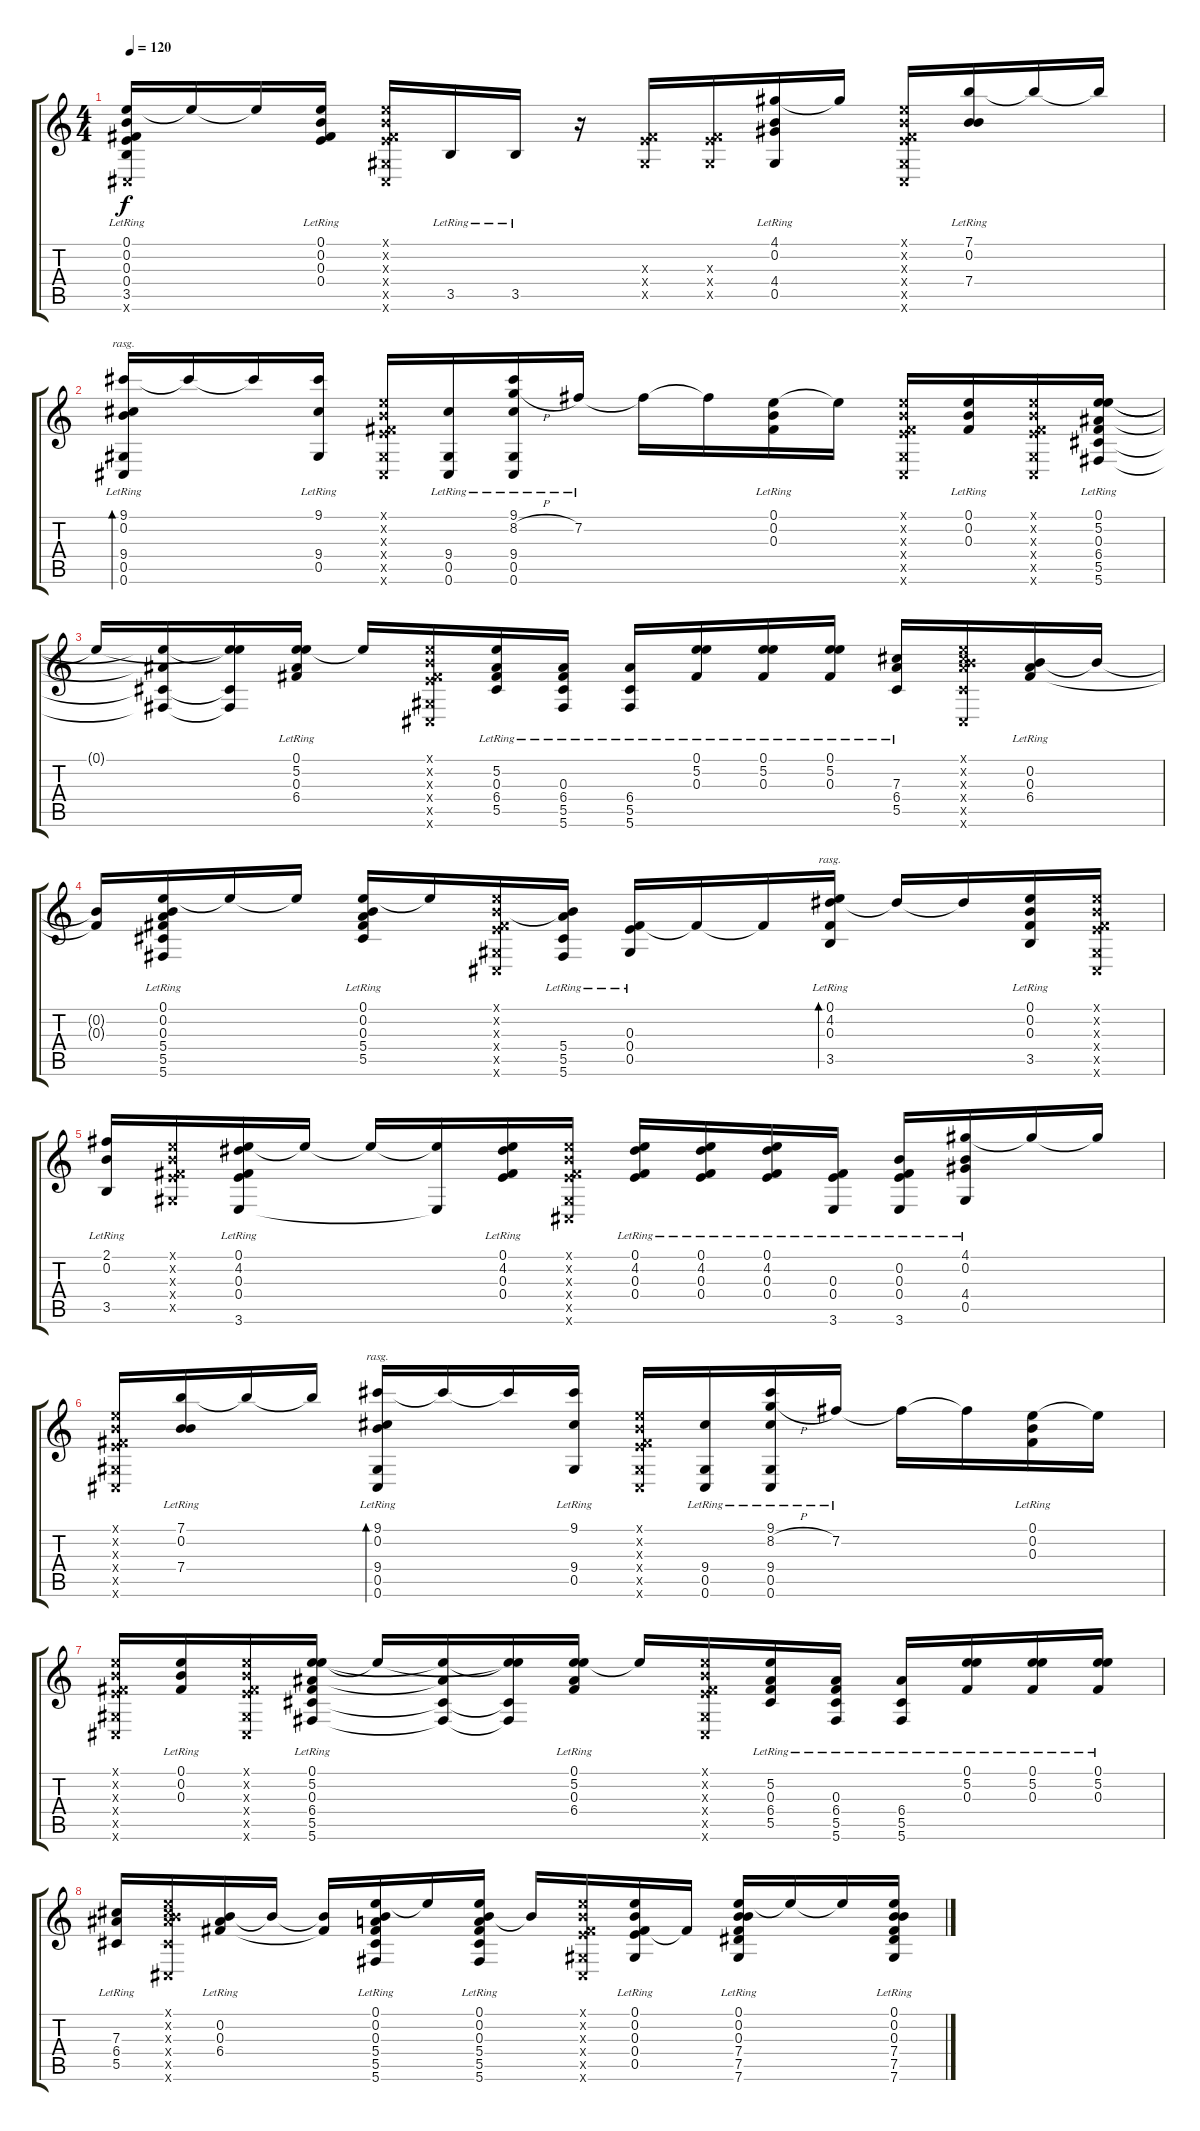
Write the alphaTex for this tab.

\track "" {instrument acousticguitarsteel}
\staff {score tabs}
\tuning (E4 B3 Gb3 E3 Ab2 Db2) {hide}
\ts (4 4)
\tempo 120
\clef g2
\ks c
(0.1{lr} 0.2{lr} 0.3{lr} 0.4{lr} 3.5{lr} 0.6{x}).16{dy f} 0.1{t}.16 0.1{t}.16 (0.1{lr} 0.2{lr} 0.3{lr} 0.4{lr}).16 (0.1{x} 0.2{x} 0.3{x} 0.4{x} 0.5{x} 0.6{x}).16 3.5{lr}.16 3.5{lr}.16 r.16 (0.3{x} 0.4{x} 0.5{x}).16 (0.3{x} 0.4{x} 0.5{x}).16 (4.1{lr} 0.2{lr} 4.4{lr} 0.5{lr}).16 4.1{t}.16 (0.1{x} 0.2{x} 0.3{x} 0.4{x} 0.5{x} 0.6{x}).16 (7.1{lr} 0.2{lr} 7.4{lr}).16 7.1{t}.16 7.1{t}.16 |
(9.1{lr} 0.2{lr} 9.4{lr} 0.5{lr} 0.6{lr}).16{bd 60 rasg ii} 9.1{t}.16 9.1{t}.16 (9.1{lr} 9.4{lr} 0.5{lr}).16 (0.1{x} 0.2{x} 0.3{x} 0.4{x} 0.5{x} 0.6{x}).16 (9.4{lr} 0.5{lr} 0.6{lr}).16 (9.1{lr} 8.2{h lr} 9.4{lr} 0.5{lr} 0.6{lr}).16 7.2{lr}.16 7.2{t}.16 7.2{t}.16 (0.1{lr} 0.2{lr} 0.3{lr}).16 0.1{t}.16 (0.1{x} 0.2{x} 0.3{x} 0.4{x} 0.5{x} 0.6{x}).16 (0.1{lr} 0.2{lr} 0.3{lr}).16 (0.1{x} 0.2{x} 0.3{x} 0.4{x} 0.5{x} 0.6{x}).16 (0.1{lr} 5.2{lr} 0.3{lr} 6.4{lr} 5.5{lr} 5.6{lr}).16 |
0.1{t}.16 (5.2{t} 6.4{t} 5.5{t} 5.6{t}).16 (0.1{t} 5.2{t} 5.5{t} 5.6{t}).16 (0.1{lr} 5.2{lr} 0.3{lr} 6.4{lr}).16 5.2{t}.16 (0.1{x} 0.2{x} 0.3{x} 0.4{x} 0.5{x} 0.6{x}).16 (5.2{lr} 0.3{lr} 6.4{lr} 5.5{lr}).16 (0.3{lr} 6.4{lr} 5.5{lr} 5.6{lr}).16 (6.4{lr} 5.5{lr} 5.6{lr}).16 (0.1{lr} 5.2{lr} 0.3{lr}).16 (0.1{lr} 5.2{lr} 0.3{lr}).16 (0.1{lr} 5.2{lr} 0.3{lr}).16 (7.3{lr} 6.4{lr} 5.5{lr}).16 (0.1{x} 0.2{x} 7.3{x} 6.4{x} 5.5{x} 0.6{x}).16 (0.2{lr} 0.3{lr} 6.4{lr}).16 0.2{t}.16 |
(0.2{t} 0.3{t}).16 (0.1{lr} 0.2{lr} 0.3{lr} 5.4{lr} 5.5{lr} 5.6{lr}).16 0.1{t}.16 0.1{t}.16 (0.1{lr} 0.2{lr} 0.3{lr} 5.4{lr} 5.5{lr}).16 0.1{t}.16 (0.1{x} 0.2{x} 0.3{x} 0.4{x} 0.5{x} 0.6{x}).16 (0.2{t} 5.4{lr} 5.5{lr} 5.6{lr}).16 (0.3{lr} 0.4{lr} 0.5{lr}).16 0.3{t}.16 0.3{t}.16 (0.1{lr} 4.2{lr} 0.3{lr} 3.5{lr}).16{bd 60 rasg ii} 4.2{t}.16 4.2{t}.16 (0.1{lr} 0.2{lr} 0.3{lr} 3.5{lr}).16 (0.1{x} 0.2{x} 0.3{x} 0.4{x} 0.5{x} 0.6{x}).16 |
(2.1{lr} 0.2{lr} 3.5{lr}).16 (0.1{x} 0.2{x} 0.3{x} 0.4{x} 0.5{x}).16 (0.1{lr} 4.2{lr} 0.3{lr} 0.4{lr} 3.6{lr}).16 0.1{t}.16 0.1{t}.16 (0.1{t} 3.6{t}).16 (0.1{lr} 4.2{lr} 0.3{lr} 0.4{lr}).16 (0.1{x} 0.2{x} 0.3{x} 0.4{x} 0.5{x} 0.6{x}).16 (0.1{lr} 4.2{lr} 0.3{lr} 0.4{lr}).16 (0.1{lr} 4.2{lr} 0.3{lr} 0.4{lr}).16 (0.1{lr} 4.2{lr} 0.3{lr} 0.4{lr}).16 (0.3{lr} 0.4{lr} 3.6{lr}).16 (0.2{lr} 0.3{lr} 0.4{lr} 3.6{lr}).16 (4.1{lr} 0.2{lr} 4.4{lr} 0.5{lr}).16 4.1{t}.16 4.1{t}.16 |
(0.1{x} 0.2{x} 0.3{x} 0.4{x} 0.5{x} 0.6{x}).16 (7.1{lr} 0.2{lr} 7.4{lr}).16 7.1{t}.16 7.1{t}.16 (9.1{lr} 0.2{lr} 9.4{lr} 0.5{lr} 0.6{lr}).16{bd 60 rasg ii} 9.1{t}.16 9.1{t}.16 (9.1{lr} 9.4{lr} 0.5{lr}).16 (0.1{x} 0.2{x} 0.3{x} 0.4{x} 0.5{x} 0.6{x}).16 (9.4{lr} 0.5{lr} 0.6{lr}).16 (9.1{lr} 8.2{h lr} 9.4{lr} 0.5{lr} 0.6{lr}).16 7.2{lr}.16 7.2{t}.16 7.2{t}.16 (0.1{lr} 0.2{lr} 0.3{lr}).16 0.1{t}.16 |
(0.1{x} 0.2{x} 0.3{x} 0.4{x} 0.5{x} 0.6{x}).16 (0.1{lr} 0.2{lr} 0.3{lr}).16 (0.1{x} 0.2{x} 0.3{x} 0.4{x} 0.5{x} 0.6{x}).16 (0.1{lr} 5.2{lr} 0.3{lr} 6.4{lr} 5.5{lr} 5.6{lr}).16 0.1{t}.16 (5.2{t} 6.4{t} 5.5{t} 5.6{t}).16 (0.1{t} 5.2{t} 5.5{t} 5.6{t}).16 (0.1{lr} 5.2{lr} 0.3{lr} 6.4{lr}).16 5.2{t}.16 (0.1{x} 0.2{x} 0.3{x} 0.4{x} 0.5{x} 0.6{x}).16 (5.2{lr} 0.3{lr} 6.4{lr} 5.5{lr}).16 (0.3{lr} 6.4{lr} 5.5{lr} 5.6{lr}).16 (6.4{lr} 5.5{lr} 5.6{lr}).16 (0.1{lr} 5.2{lr} 0.3{lr}).16 (0.1{lr} 5.2{lr} 0.3{lr}).16 (0.1{lr} 5.2{lr} 0.3{lr}).16 |
(7.3{lr} 6.4{lr} 5.5{lr}).16 (0.1{x} 0.2{x} 7.3{x} 6.4{x} 5.5{x} 0.6{x}).16 (0.2{lr} 0.3{lr} 6.4{lr}).16 0.2{t}.16 (0.2{t} 0.3{t}).16 (0.1{lr} 0.2{lr} 0.3{lr} 5.4{lr} 5.5{lr} 5.6{lr}).16 0.1{t}.16 (0.1{lr} 0.2{lr} 0.3{lr} 5.4{lr} 5.5{lr} 5.6{lr}).16 0.2{t}.16 (0.1{x} 0.2{x} 0.3{x} 0.4{x} 0.5{x} 0.6{x}).16 (0.1{lr} 0.2{lr} 0.3{lr} 0.4{lr} 0.5{lr}).16 0.3{t}.16 (0.1{lr} 0.2{lr} 0.3{lr} 7.4{lr} 7.5{lr} 7.6{lr}).16 0.1{t}.16 0.1{t}.16 (0.1{lr} 0.2{lr} 0.3{lr} 7.4{lr} 7.5{lr} 7.6{lr}).16
